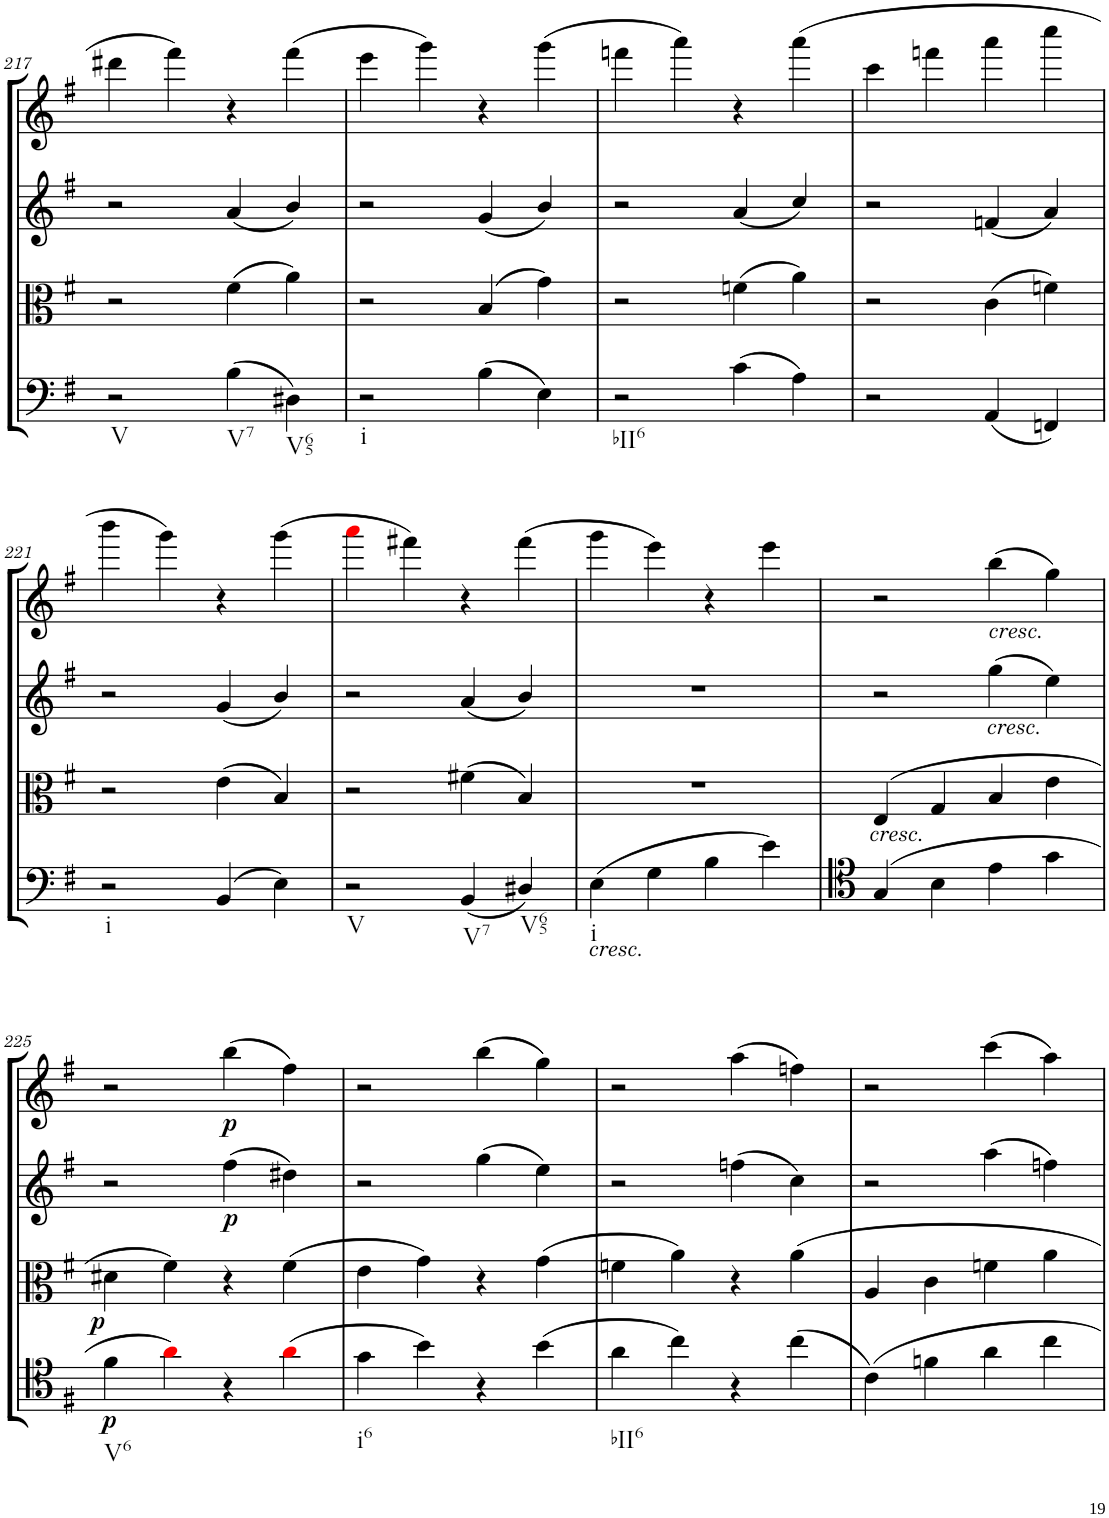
**kern	**dynam	**kern	**dynam	**kern	**dynam	**kern	**dynam
*part4	*part4	*part3	*part3	*part2	*part2	*part1	*part1
*staff4	*staff4	*staff3	*staff3	*staff2	*staff2	*staff1	*staff1
*I"Violoncello.	*	*I"Viola	*	*I"Violin II.	*	*I"Violin I.	*
*I'Vc	*	*I'Vla	*	*I'Vln	*	*I'Vln	*
!!LO:PB:g=z
*clefF4	*	*clefC3	*	*clefG2	*	*clefG2	*
*k[f#]	*	*k[f#]	*	*k[f#]	*	*k[f#]	*
*M2/2	*	*M2/2	*	*M2/2	*	*M2/2	*
*met(c|)	*	*met(c|)	*	*met(c|)	*	*met(c|)	*
=217	=217	=217	=217	=217	=217	=217	=217
!LO:TX:b:t=V	!	!	!	!	!	!	!
2r	.	2r	.	2r	.	4ddd#X\	.
.	.	.	.	.	.	4fff#\	.
!LO:TX:b:t=V7	!	!	!	!	!	!	!
(4B\	.	(4f#\	.	(4a/	.	4r	.
!LO:TX:b:t=V65	!	!	!	!	!	!	!
4D#X\)	.	4a\)	.	4b/)	.	(4fff#\	.
=218	=218	=218	=218	=218	=218	=218	=218
!LO:TX:b:t=i	!	!	!	!	!	!	!
2r	.	2r	.	2r	.	4eee\	.
.	.	.	.	.	.	4ggg\)	.
(4B\	.	(4B/	.	(4g/	.	4r	.
4E\)	.	4g\)	.	4b/)	.	(4ggg\	.
=219	=219	=219	=219	=219	=219	=219	=219
!LO:TX:b:t=bII6	!	!	!	!	!	!	!
2r	.	2r	.	2r	.	4fffn\	.
.	.	.	.	.	.	4aaa\)	.
(4c\	.	(4fn\	.	(4a/	.	4r	.
4A\)	.	4a\)	.	4cc/)	.	(4aaa\	.
=220	=220	=220	=220	=220	=220	=220	=220
2r	.	2r	.	2r	.	4ccc\	.
.	.	.	.	.	.	4fffn\	.
(4AA/	.	(4c\	.	(4fn/	.	4aaa\	.
4FFn/)	.	4fn\)	.	4a/)	.	4cccc\	.
!!LO:LB:g=z
=221	=221	=221	=221	=221	=221	=221	=221
!LO:TX:b:t=i	!	!	!	!	!	!	!
2r	.	2r	.	2r	.	4bbb\	.
.	.	.	.	.	.	4ggg\)	.
(4BB/	.	(4e\	.	(4g/	.	4r	.
4E\)	.	4B/)	.	4b/)	.	(4ggg\	.
=222	=222	=222	=222	=222	=222	=222	=222
!LO:TX:b:t=V	!	!	!	!	!	!	!
2r	.	2r	.	2r	.	4aaai\	.
.	.	.	.	.	.	4fff#X\)	.
!LO:TX:b:t=V7	!	!	!	!	!	!	!
(4BB/	.	(4f#X\	.	(4a/	.	4r	.
!LO:TX:b:t=V65	!	!	!	!	!	!	!
4D#X/)	.	4B/)	.	4b/)	.	(4fff#\	.
=223	=223	=223	=223	=223	=223	=223	=223
!LO:TX:b:i:t=cresc.	!	!	!	!	!	!	!
!LO:TX:b:t=i	!	!	!	!	!	!	!
(4E\	.	1r	.	1r	.	4ggg\	.
4G\	.	.	.	.	.	4eee\)	.
4B\	.	.	.	.	.	4r	.
4e\)	.	.	.	.	.	4eee\	.
=224	=224	=224	=224	=224	=224	=224	=224
!	!	!LO:TX:b:i:t=cresc.	!	!	!	!	!
(4G/	.	(4E/	.	2r	.	2r	.
4B\	.	4G/	.	.	.	.	.
!	!	!	!	!	!	!LO:TX:b:i:t=cresc.	!
!	!	!	!	!LO:TX:b:i:t=cresc.	!	!	!
4e\	.	4B/	.	(4gg\	.	(4bb\	.
4g\	.	4e\	.	4ee\)	.	4gg\)	.
!!LO:LB:g=z
=225	=225	=225	=225	=225	=225	=225	=225
!LO:TX:b:t=V6	!	!	!	!	!	!	!
!	!LO:DY:b	!	!LO:DY:b	!	!	!	!
4f#\	p	4d#X\	p	2r	.	2r	.
4ai\)	.	4f#\)	.	.	.	.	.
!	!	!	!	!	!LO:DY:b	!	!LO:DY:b
4r	.	4r	.	(4ff#\	p	(4bb\	p
(4ai\	.	(4f#\	.	4dd#X\)	.	4ff#\)	.
=226	=226	=226	=226	=226	=226	=226	=226
!LO:TX:b:t=i6	!	!	!	!	!	!	!
4g\	.	4e\	.	2r	.	2r	.
4b\)	.	4g\)	.	.	.	.	.
4r	.	4r	.	(4gg\	.	(4bb\	.
(4b\	.	(4g\	.	4ee\)	.	4gg\)	.
=227	=227	=227	=227	=227	=227	=227	=227
!LO:TX:b:t=bII6	!	!	!	!	!	!	!
4a\	.	4fn\	.	2r	.	2r	.
4cc\)	.	4a\)	.	.	.	.	.
4r	.	4r	.	(4ffn\	.	(4aa\	.
(4cc\	.	4a\	.	4cc\)	.	4ffn\)	.
=228	=228	=228	=228	=228	=228	=228	=228
4c\)	.	4A/	.	2r	.	2r	.
4fn\	.	4c\	.	.	.	.	.
4a\	.	4fn\	.	(4aa\	.	(4ccc\	.
4cc\	.	4a\	.	4ffn\)	.	4aa\)	.
=	=	=	=	=	=	=	=
*-	*-	*-	*-	*-	*-	*-	*-
